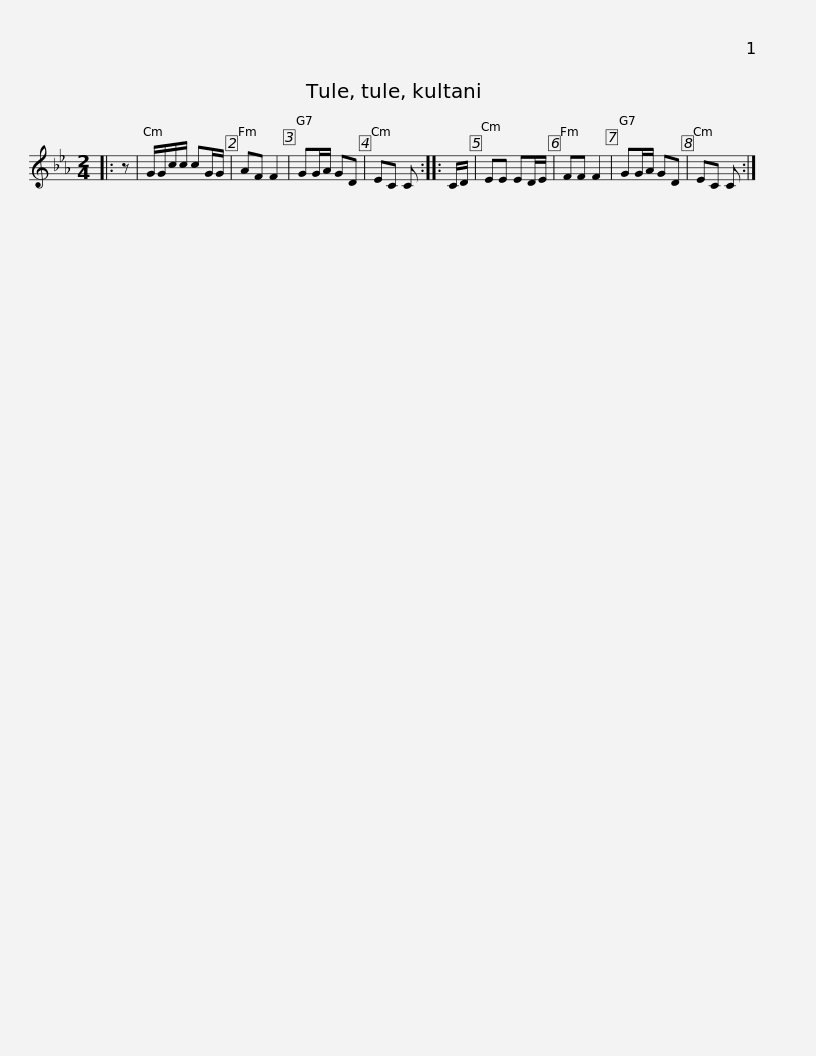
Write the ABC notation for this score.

X:1
L:1/8
M:2/4
I:linebreak $
K:Cmin
V:1 treble
V:1
|: z | G/G/c/c/ cG/G/ | AF F2 | GG/A/ GD | EC C :: %5
 C/D/ | EE ED/E/ | FF F2 | GG/A/ GD |$ EC C :| %10
